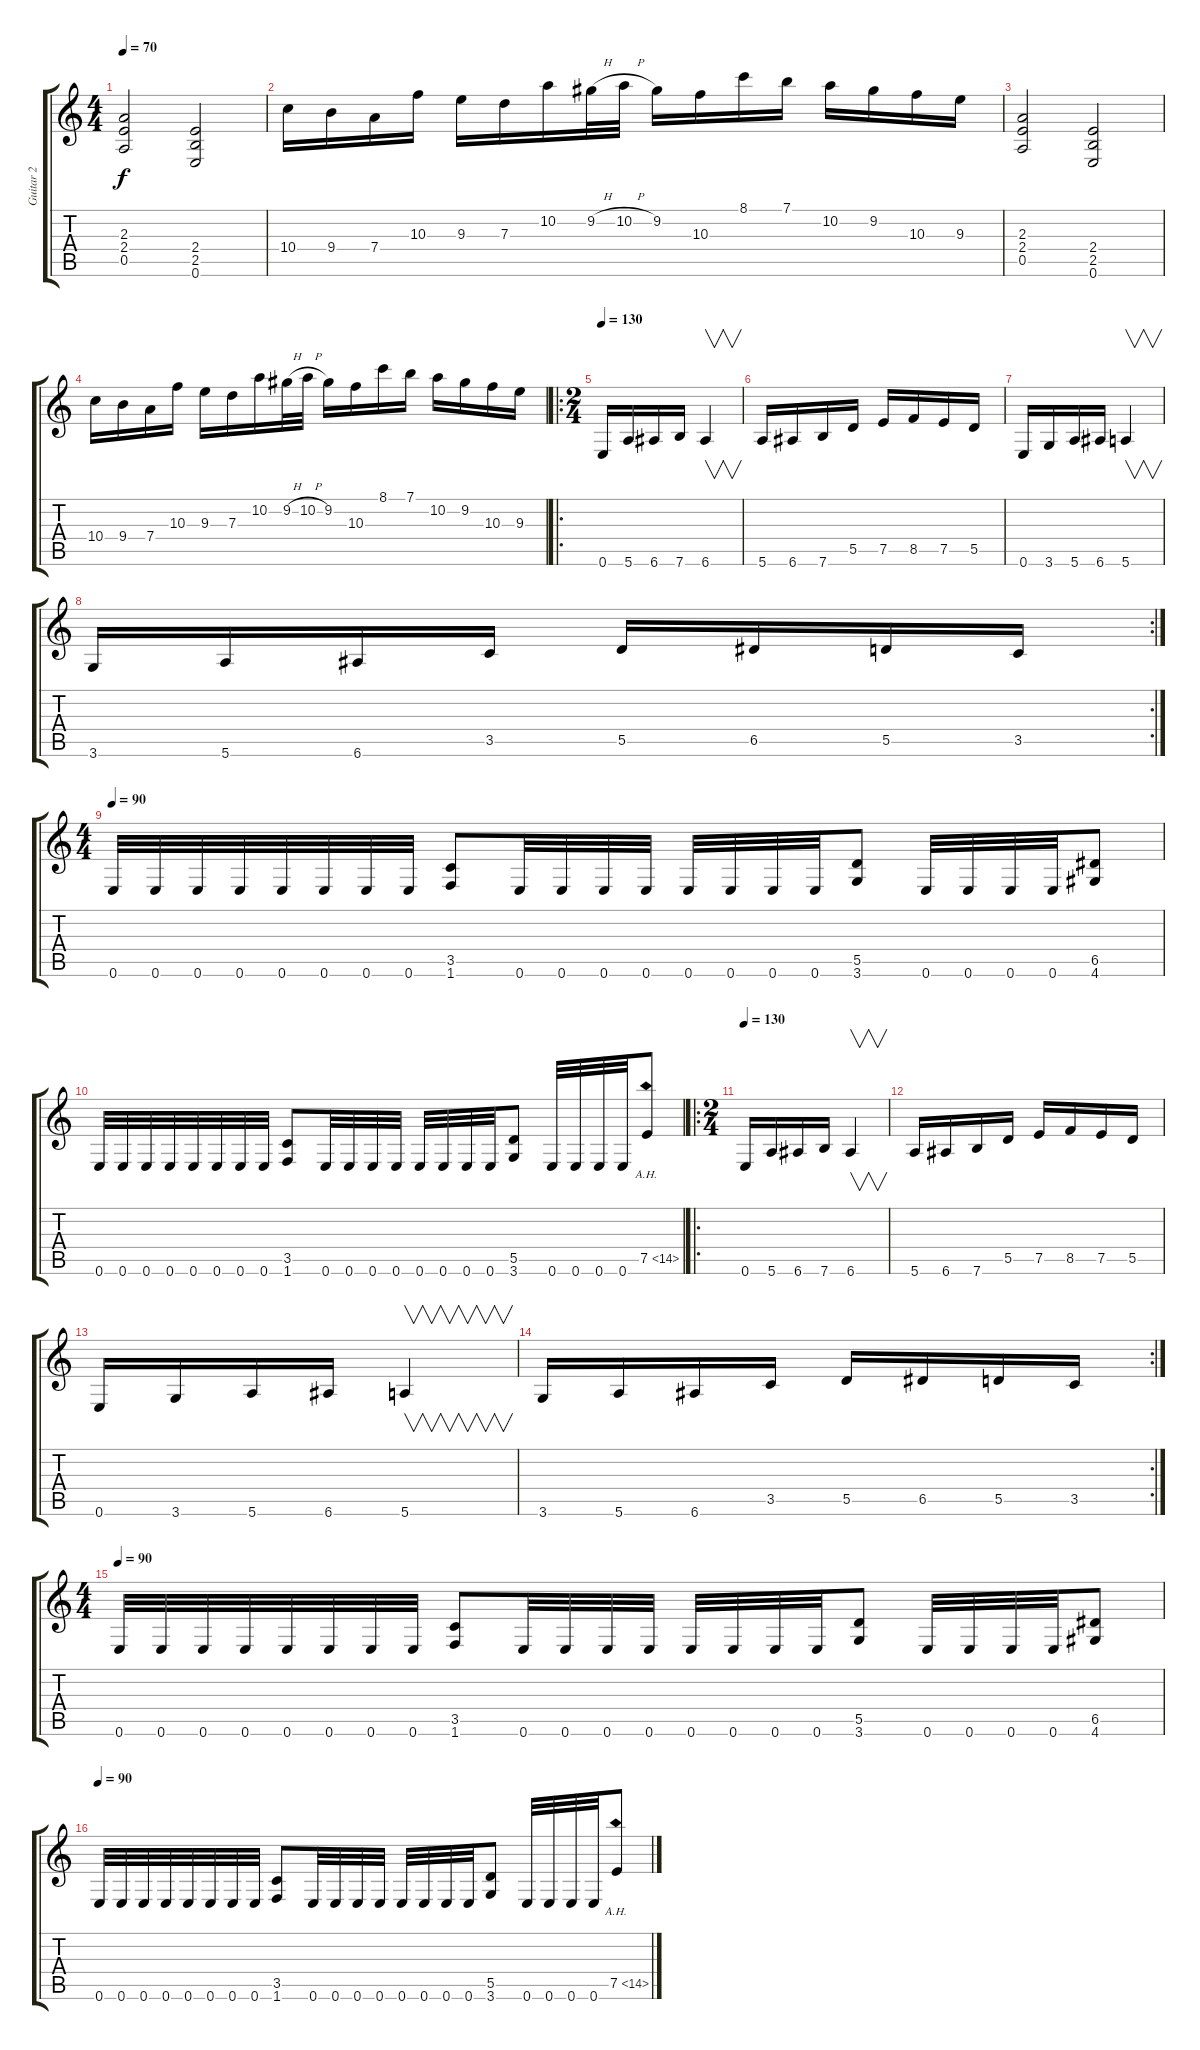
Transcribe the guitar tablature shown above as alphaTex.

\track ("Guitar 2" "Guitar 2") {instrument distortionguitar}
\staff {score tabs}
\tuning (E4 B3 G3 D3 A2 E2) {hide}
\ts (4 4)
\tempo 70
\clef g2
\ks c
(2.3 2.4 0.5).2{dy f} (2.4 2.5 0.6).2 |
10.4.16 9.4.16 7.4.16 10.3.16 9.3.16 7.3.16 10.2.16 9.2{h}.32 10.2{h}.32 9.2.16 10.3.16 8.1.16 7.1.16 10.2.16 9.2.16 10.3.16 9.3.16 |
(2.3 2.4 0.5).2 (2.4 2.5 0.6).2 |
10.4.16 9.4.16 7.4.16 10.3.16 9.3.16 7.3.16 10.2.16 9.2{h}.32 10.2{h}.32 9.2.16 10.3.16 8.1.16 7.1.16 10.2.16 9.2.16 10.3.16 9.3.16 |
\ro
\ts (2 4)
\tempo 130
0.6.16 5.6.16 6.6.16 7.6.16 6.6.4{v} |
5.6.16 6.6.16 7.6.16 5.5.16 7.5.16 8.5.16 7.5.16 5.5.16 |
0.6.16 3.6.16 5.6.16 6.6.16 5.6.4{v} |
\rc 2
3.6.16 5.6.16 6.6.16 3.5.16 5.5.16 6.5.16 5.5.16 3.5.16 |
\ts (4 4)
\tempo 90
0.6.32 0.6.32 0.6.32 0.6.32 0.6.32 0.6.32 0.6.32 0.6.32 (3.5 1.6).8 0.6.32 0.6.32 0.6.32 0.6.32 0.6.32 0.6.32 0.6.32 0.6.32 (5.5 3.6).8 0.6.32 0.6.32 0.6.32 0.6.32 (6.5 4.6).8 |
0.6.32 0.6.32 0.6.32 0.6.32 0.6.32 0.6.32 0.6.32 0.6.32 (3.5 1.6).8 0.6.32 0.6.32 0.6.32 0.6.32 0.6.32 0.6.32 0.6.32 0.6.32 (5.5 3.6).8 0.6.32 0.6.32 0.6.32 0.6.32 7.5{ah 7}.8 |
\ro
\ts (2 4)
\tempo 130
0.6.16 5.6.16 6.6.16 7.6.16 6.6.4{v} |
5.6.16 6.6.16 7.6.16 5.5.16 7.5.16 8.5.16 7.5.16 5.5.16 |
0.6.16 3.6.16 5.6.16 6.6.16 5.6.4{v} |
\rc 2
3.6.16 5.6.16 6.6.16 3.5.16 5.5.16 6.5.16 5.5.16 3.5.16 |
\ts (4 4)
\tempo 90
0.6.32 0.6.32 0.6.32 0.6.32 0.6.32 0.6.32 0.6.32 0.6.32 (3.5 1.6).8 0.6.32 0.6.32 0.6.32 0.6.32 0.6.32 0.6.32 0.6.32 0.6.32 (5.5 3.6).8 0.6.32 0.6.32 0.6.32 0.6.32 (6.5 4.6).8 |
\tempo 90
0.6.32 0.6.32 0.6.32 0.6.32 0.6.32 0.6.32 0.6.32 0.6.32 (3.5 1.6).8 0.6.32 0.6.32 0.6.32 0.6.32 0.6.32 0.6.32 0.6.32 0.6.32 (5.5 3.6).8 0.6.32 0.6.32 0.6.32 0.6.32 7.5{ah 7}.8
